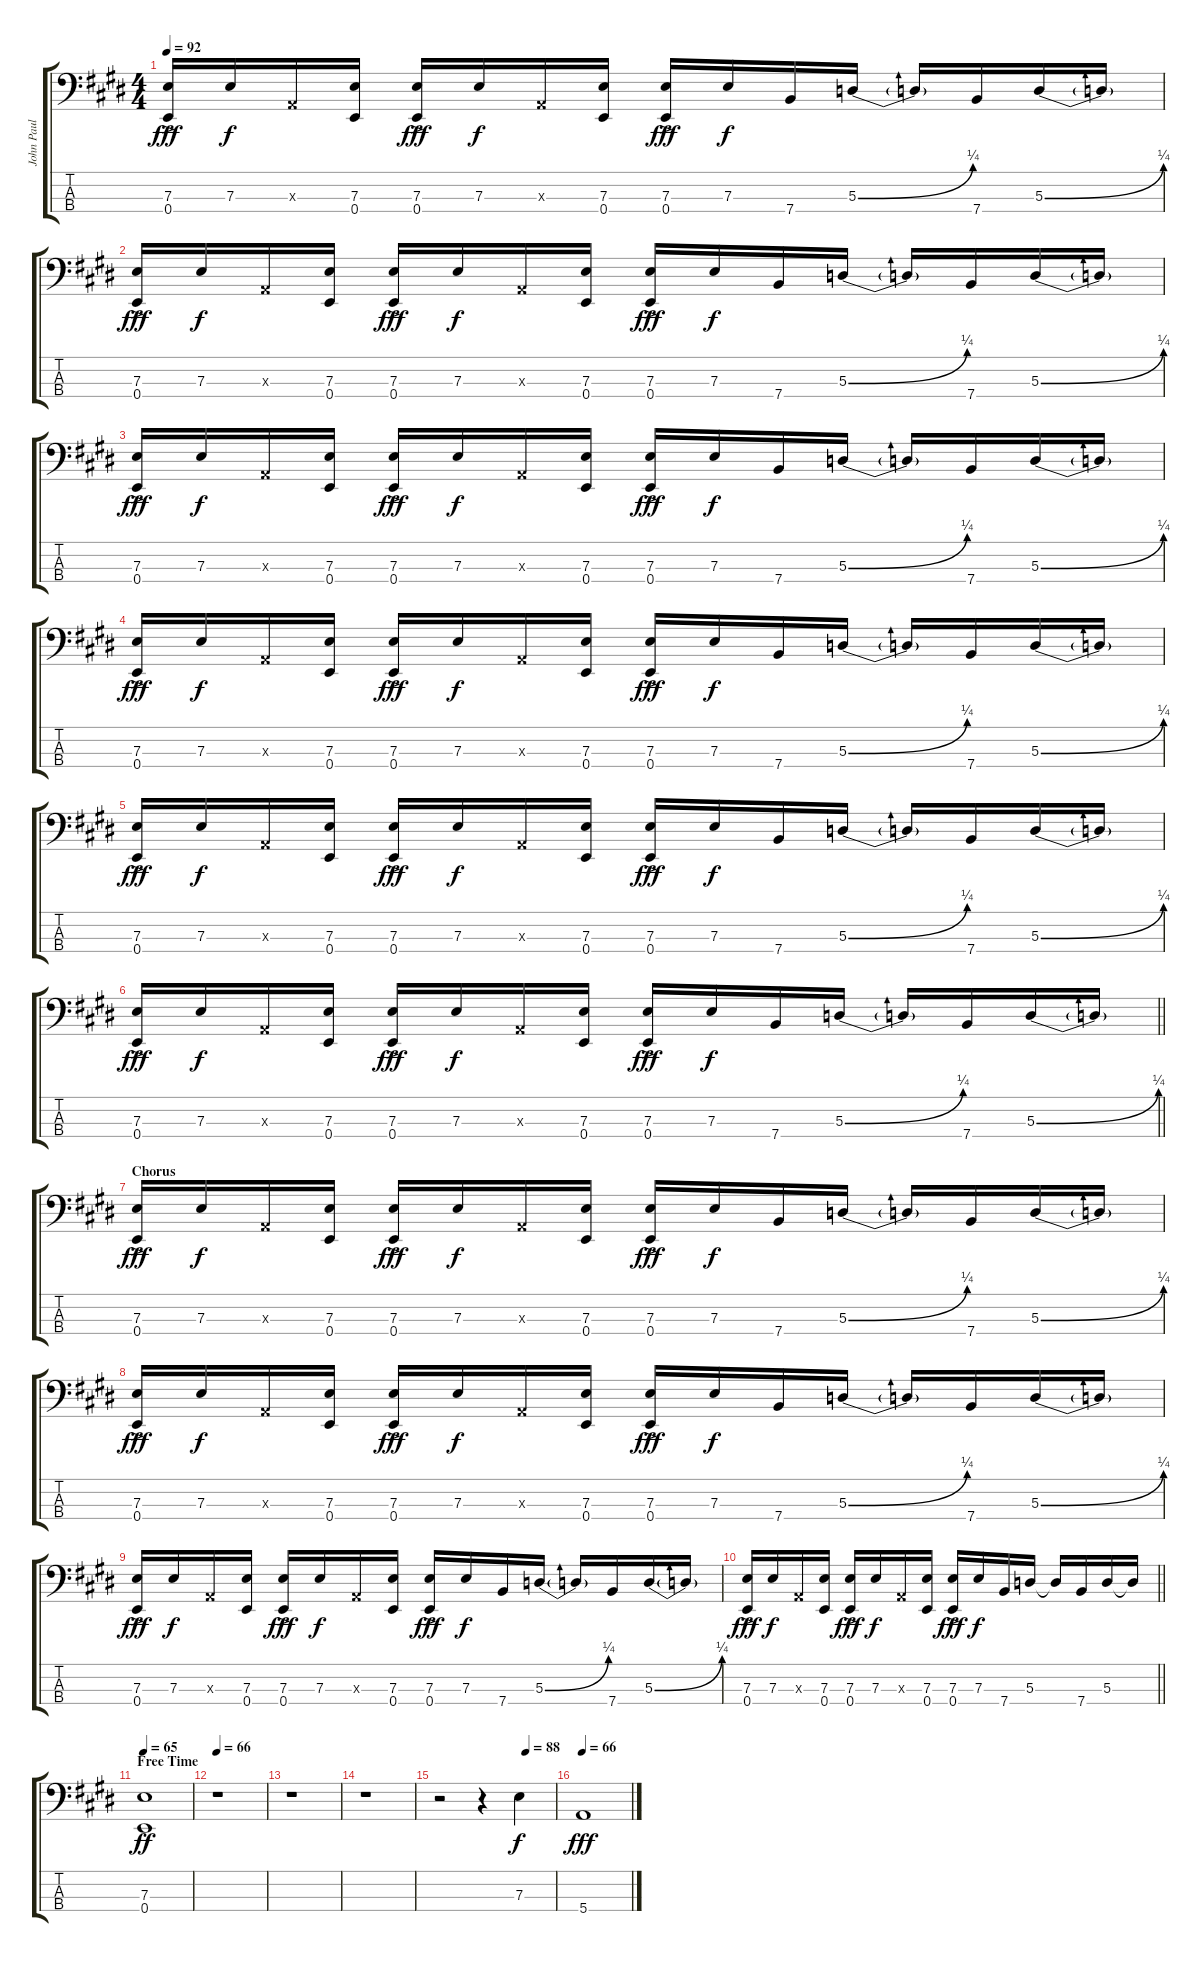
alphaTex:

\track ("John Paul Electric Bass (w/pick)" "John Paul ") {instrument electricbasspick}
\staff {score tabs}
\tuning (G2 D2 A1 E1) {hide}
\ts (4 4)
\tempo 92
\clef f4
\ks e
(7.3{ac} 0.4{ac}).16{dy fff} 7.3.16{dy f} 0.3{x}.16 (7.3 0.4).16 (7.3{ac} 0.4{ac}).16{dy fff} 7.3.16{dy f} 0.3{x}.16 (7.3 0.4).16 (7.3{ac} 0.4{ac}).16{dy fff} 7.3.16{dy f} 7.4.16 5.3{be (bend 0 0 60 1)}.16 5.3{t}.16 7.4.16 5.3{be (bend 0 0 60 1)}.16 5.3{t}.16 |
(7.3{ac} 0.4{ac}).16{dy fff} 7.3.16{dy f} 0.3{x}.16 (7.3 0.4).16 (7.3{ac} 0.4{ac}).16{dy fff} 7.3.16{dy f} 0.3{x}.16 (7.3 0.4).16 (7.3{ac} 0.4{ac}).16{dy fff} 7.3.16{dy f} 7.4.16 5.3{be (bend 0 0 60 1)}.16 5.3{t}.16 7.4.16 5.3{be (bend 0 0 60 1)}.16 5.3{t}.16 |
(7.3{ac} 0.4{ac}).16{dy fff} 7.3.16{dy f} 0.3{x}.16 (7.3 0.4).16 (7.3{ac} 0.4{ac}).16{dy fff} 7.3.16{dy f} 0.3{x}.16 (7.3 0.4).16 (7.3{ac} 0.4{ac}).16{dy fff} 7.3.16{dy f} 7.4.16 5.3{be (bend 0 0 60 1)}.16 5.3{t}.16 7.4.16 5.3{be (bend 0 0 60 1)}.16 5.3{t}.16 |
(7.3{ac} 0.4{ac}).16{dy fff} 7.3.16{dy f} 0.3{x}.16 (7.3 0.4).16 (7.3{ac} 0.4{ac}).16{dy fff} 7.3.16{dy f} 0.3{x}.16 (7.3 0.4).16 (7.3{ac} 0.4{ac}).16{dy fff} 7.3.16{dy f} 7.4.16 5.3{be (bend 0 0 60 1)}.16 5.3{t}.16 7.4.16 5.3{be (bend 0 0 60 1)}.16 5.3{t}.16 |
(7.3{ac} 0.4{ac}).16{dy fff} 7.3.16{dy f} 0.3{x}.16 (7.3 0.4).16 (7.3{ac} 0.4{ac}).16{dy fff} 7.3.16{dy f} 0.3{x}.16 (7.3 0.4).16 (7.3{ac} 0.4{ac}).16{dy fff} 7.3.16{dy f} 7.4.16 5.3{be (bend 0 0 60 1)}.16 5.3{t}.16 7.4.16 5.3{be (bend 0 0 60 1)}.16 5.3{t}.16 |
\barLineRight lightlight
(7.3{ac} 0.4{ac}).16{dy fff} 7.3.16{dy f} 0.3{x}.16 (7.3 0.4).16 (7.3{ac} 0.4{ac}).16{dy fff} 7.3.16{dy f} 0.3{x}.16 (7.3 0.4).16 (7.3{ac} 0.4{ac}).16{dy fff} 7.3.16{dy f} 7.4.16 5.3{be (bend 0 0 60 1)}.16 5.3{t}.16 7.4.16 5.3{be (bend 0 0 60 1)}.16 5.3{t}.16 |
\section ("" "Chorus")
(7.3{ac} 0.4{ac}).16{dy fff} 7.3.16{dy f} 0.3{x}.16 (7.3 0.4).16 (7.3{ac} 0.4{ac}).16{dy fff} 7.3.16{dy f} 0.3{x}.16 (7.3 0.4).16 (7.3{ac} 0.4{ac}).16{dy fff} 7.3.16{dy f} 7.4.16 5.3{be (bend 0 0 60 1)}.16 5.3{t}.16 7.4.16 5.3{be (bend 0 0 60 1)}.16 5.3{t}.16 |
(7.3{ac} 0.4{ac}).16{dy fff} 7.3.16{dy f} 0.3{x}.16 (7.3 0.4).16 (7.3{ac} 0.4{ac}).16{dy fff} 7.3.16{dy f} 0.3{x}.16 (7.3 0.4).16 (7.3{ac} 0.4{ac}).16{dy fff} 7.3.16{dy f} 7.4.16 5.3{be (bend 0 0 60 1)}.16 5.3{t}.16 7.4.16 5.3{be (bend 0 0 60 1)}.16 5.3{t}.16 |
(7.3{ac} 0.4{ac}).16{dy fff} 7.3.16{dy f} 0.3{x}.16 (7.3 0.4).16 (7.3{ac} 0.4{ac}).16{dy fff} 7.3.16{dy f} 0.3{x}.16 (7.3 0.4).16 (7.3{ac} 0.4{ac}).16{dy fff} 7.3.16{dy f} 7.4.16 5.3{be (bend 0 0 60 1)}.16 5.3{t}.16 7.4.16 5.3{be (bend 0 0 60 1)}.16 5.3{t}.16 |
\barLineRight lightlight
(7.3{ac} 0.4{ac}).16{dy fff} 7.3.16{dy f} 0.3{x}.16 (7.3 0.4).16 (7.3{ac} 0.4{ac}).16{dy fff} 7.3.16{dy f} 0.3{x}.16 (7.3 0.4).16 (7.3{ac} 0.4{ac}).16{dy fff} 7.3.16{dy f} 7.4.16 5.3.16 5.3{t}.16 7.4.16 5.3.16 5.3{t}.16 |
\section ("" "Free Time")
\tempo 65
(7.3 0.4).1{dy ff} |
\tempo 66
r.1 |
r.1 |
r.1 |
\tempo (88 0.75)
r.2 r.4 7.3.4{dy f} |
\tempo 66
5.4.1{dy fff}
